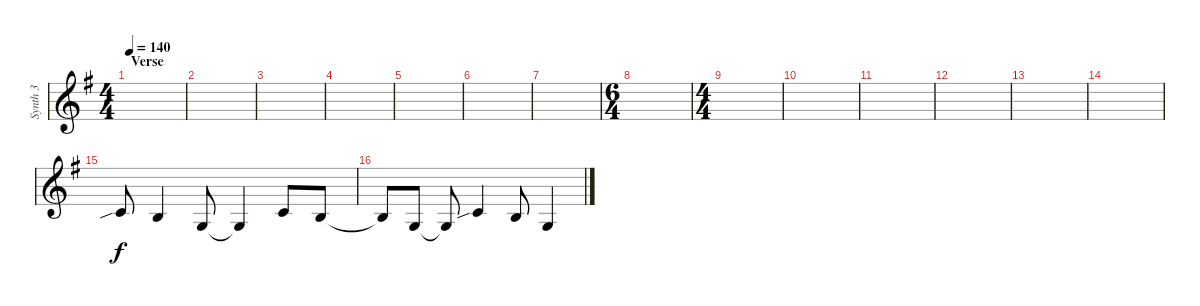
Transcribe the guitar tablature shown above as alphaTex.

\track ("Synth 3" "Synth 3") {instrument lead1square}
\staff {score}
\tuning (E4 B3 G3 D3 A2 E2) {hide}
\ts (4 4)
\section ("" "Verse")
\tempo 140
\clef g2
\ks g
|
|
|
|
|
|
|
\ts (6 4)
|
\ts (4 4)
|
|
|
|
|
|
5.3{sib}.8 4.3.4 0.3.8 0.3{t}.4 5.3.8 4.3.8 |
4.3{t}.8 0.3.8 0.3{t}.8 5.3{sib}.4 4.3.8 0.3.4
